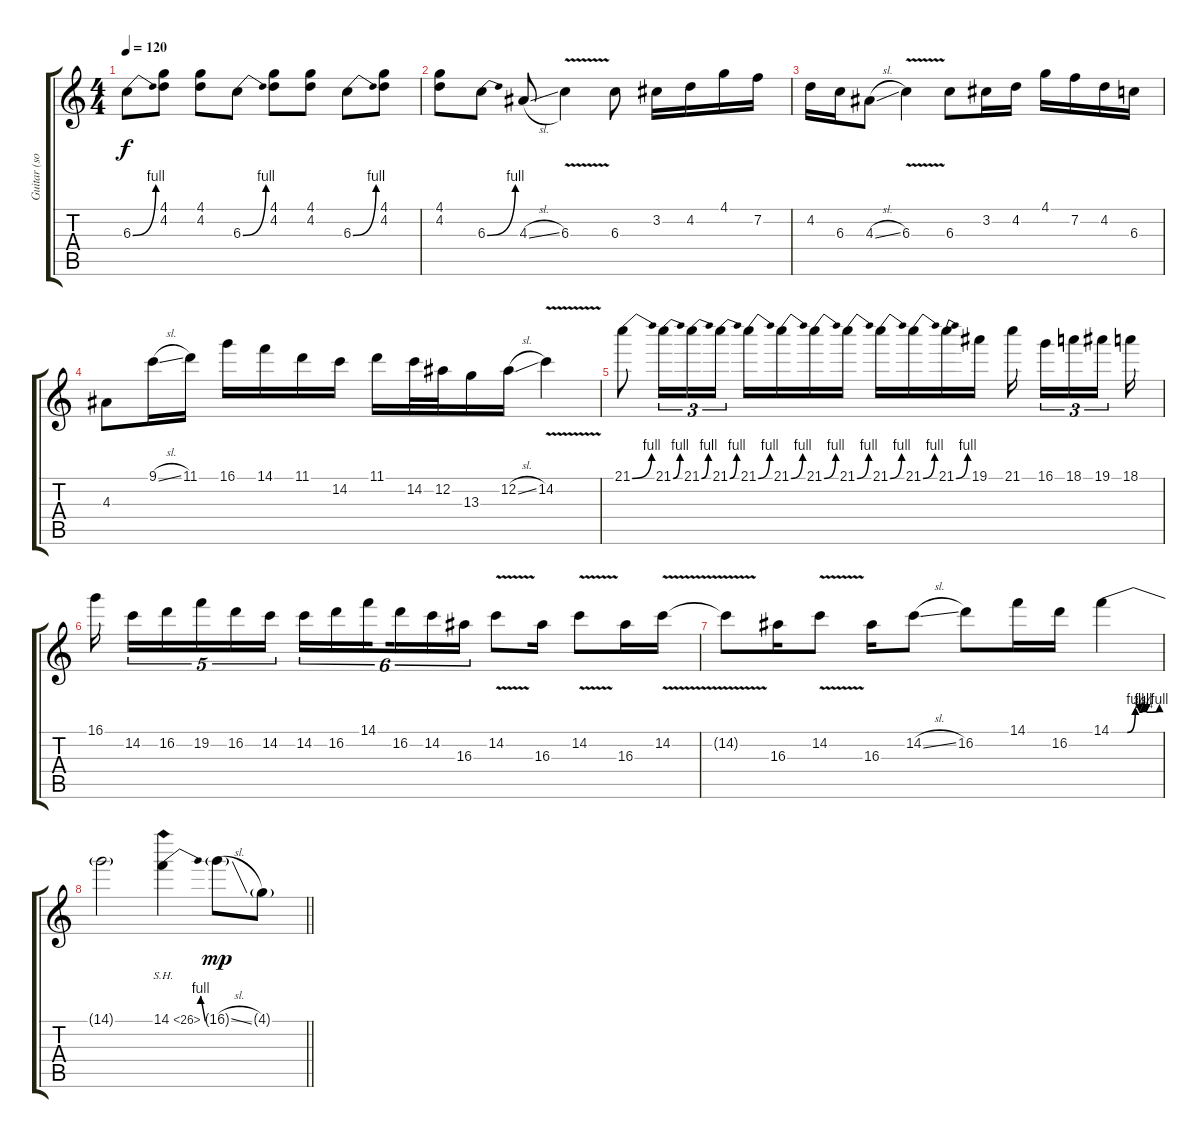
\track ("Guitar (solo)" "Guitar (so") {instrument overdrivenguitar}
\staff {score tabs}
\tuning (Eb4 Bb3 Gb3 Db3 Ab2 Eb2) {hide}
\ts (4 4)
\tempo 120
\clef g2
\ks c
6.3{be (bend 0 0 60 4)}.8{dy f volume 16 balance 8} (4.1 4.2).8 (4.1 4.2).8 6.3{be (bend 0 0 60 4)}.8 (4.1 4.2).8 (4.1 4.2).8 6.3{be (bend 0 0 60 4)}.8 (4.1 4.2).8 |
(4.1 4.2).8{balance 8} 6.3{be (bend 0 0 60 4)}.8 4.3{sl}.8 6.3{v}.4 6.3.8 3.2.16 4.2.16 4.1.16 7.2.16 |
4.2.16 6.3.16 4.3{sl}.8 6.3{v}.4 6.3.8 3.2.16 4.2.16 4.1.16 7.2.16 4.2.16 6.3.16 |
4.3.8{balance 8} 9.1{sl}.16 11.1.16 16.1.16 14.1.16 11.1.16 14.2.16 11.1.16 14.2.32 12.2.32 13.3.16 12.2{sl}.16 14.2{v}.4 |
21.1{be (bend 0 0 60 4)}.8{balance 8} 21.1{be (bend 0 0 60 4)}.16{tu (3 2)} 21.1{be (bend 0 0 60 4)}.16{tu (3 2)} 21.1{be (bend 0 0 60 4)}.16{tu (3 2)} 21.1{be (bend 0 0 60 4)}.16 21.1{be (bend 0 0 60 4)}.16 21.1{be (bend 0 0 60 4)}.16 21.1{be (bend 0 0 60 4)}.16 21.1{be (bend 0 0 60 4)}.16 21.1{be (bend 0 0 60 4)}.16 21.1{be (bend 0 0 60 4)}.16 19.1.16 21.1.16{beam splitsecondary} 16.1.16{tu (3 2)} 18.1.16{tu (3 2)} 19.1.16{tu (3 2) beam splitsecondary} 18.1.16 |
16.1.16{balance 8 beam splitsecondary} 14.2.16{tu (5 4)} 16.2.16{tu (5 4)} 19.2.16{tu (5 4)} 16.2.16{tu (5 4)} 14.2.16{tu (5 4) beam splitsecondary} 14.2.16{tu (6 4)} 16.2.16{tu (6 4)} 14.1.16{tu (6 4) beam splitsecondary} 16.2.16{tu (6 4)} 14.2.16{tu (6 4)} 16.3.16{tu (6 4)} 14.2{v}.8 16.3.16 14.2{v}.8 16.3.16 14.2{v}.16 |
14.2{t}.8{balance 8} 16.3.16 14.2{v}.8 16.3.16 14.2{sl}.8 16.2.8 14.1.16 16.2.16 14.1{be (custom 0 0 20 0 30 4 35 3 40 4 44 3 60 4)}.4 |
\barLineRight lightlight
14.1{t}.2{balance 8} 14.1{be (bend 0 0 60 4) sh 12}.4 16.1{sl g}.8{dy mp} 4.1{g}.8
